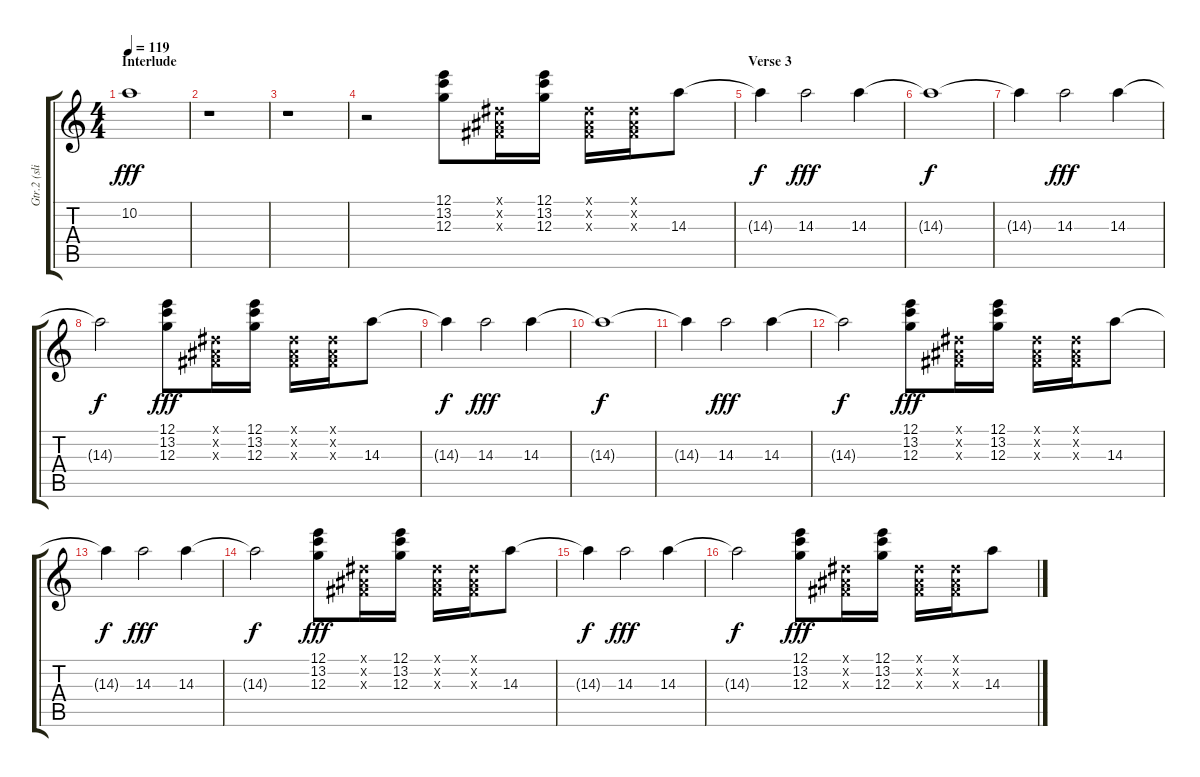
\track ("Gtr.2 (slight dist.)" "Gtr.2 (sli") {instrument overdrivenguitar}
\staff {score tabs}
\tuning (E4 B3 G3 D3 A2 E2) {hide}
\ts (4 4)
\section ("" "Interlude")
\tempo 119
\clef g2
\ks c
10.2.1{dy fff} |
r.1 |
r.1 |
r.2 (12.1 13.2 12.3).8 (-1.1{x} -1.2{x} -1.3{x}).16 (12.1 13.2 12.3).16 (-1.1{x} -1.2{x} -1.3{x}).16 (-1.1{x} -1.2{x} -1.3{x}).16 14.3.8 |
\section ("" "Verse 3")
14.3{t}.4{dy f} 14.3.2{dy fff} 14.3.4 |
14.3{t}.1{dy f} |
14.3{t}.4 14.3.2{dy fff} 14.3.4 |
14.3{t}.2{dy f} (12.1 13.2 12.3).8{dy fff} (-1.1{x} -1.2{x} -1.3{x}).16 (12.1 13.2 12.3).16 (-1.1{x} -1.2{x} -1.3{x}).16 (-1.1{x} -1.2{x} -1.3{x}).16 14.3.8 |
14.3{t}.4{dy f} 14.3.2{dy fff} 14.3.4 |
14.3{t}.1{dy f} |
14.3{t}.4 14.3.2{dy fff} 14.3.4 |
14.3{t}.2{dy f} (12.1 13.2 12.3).8{dy fff} (-1.1{x} -1.2{x} -1.3{x}).16 (12.1 13.2 12.3).16 (-1.1{x} -1.2{x} -1.3{x}).16 (-1.1{x} -1.2{x} -1.3{x}).16 14.3.8 |
14.3{t}.4{dy f} 14.3.2{dy fff} 14.3.4 |
14.3{t}.2{dy f} (12.1 13.2 12.3).8{dy fff} (-1.1{x} -1.2{x} -1.3{x}).16 (12.1 13.2 12.3).16 (-1.1{x} -1.2{x} -1.3{x}).16 (-1.1{x} -1.2{x} -1.3{x}).16 14.3.8 |
14.3{t}.4{dy f} 14.3.2{dy fff} 14.3.4 |
14.3{t}.2{dy f} (12.1 13.2 12.3).8{dy fff} (-1.1{x} -1.2{x} -1.3{x}).16 (12.1 13.2 12.3).16 (-1.1{x} -1.2{x} -1.3{x}).16 (-1.1{x} -1.2{x} -1.3{x}).16 14.3.8
